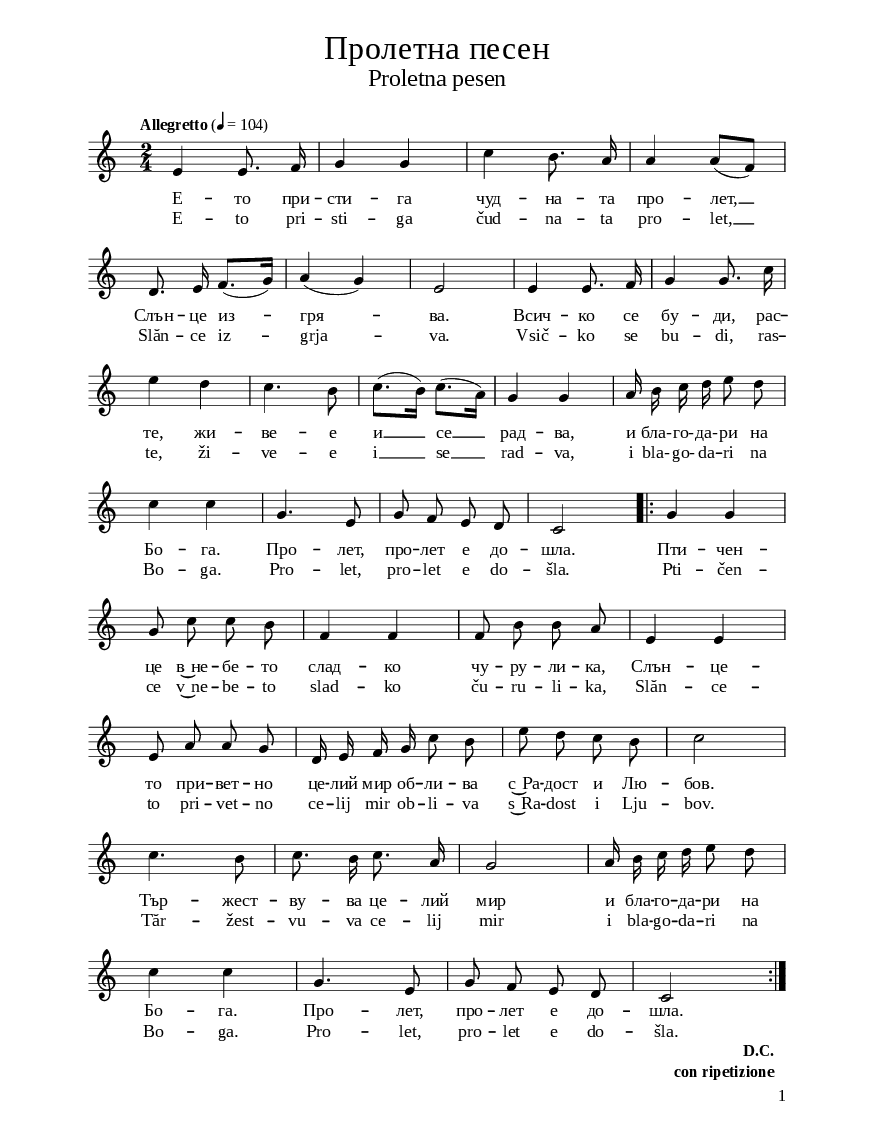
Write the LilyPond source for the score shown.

\version "2.24.1"

% include paper part and global functions
\include "include/globals.ily"

\bookpart {
  \label #'ref181
  \tocItem \markup "Пролетна песен – Proletna pesen"
  \include "include/bookpart-paper.ily"
  \score {
    \include "include/score-layout.ily"

    \new Voice \absolute {
      \clef treble
      \key c \major
      \time 2/4
      \tempoFunc "Allegretto" 4 "104"
      \autoBeamOff
      e'4  e'8.  f'16 | % 2
      g'4  g'4 | % 3
      c''4 b'8.  a'16 | % 4
      a'4  a'8 ( [  f'8 ) ] | \break % 5
      d'8.  e'16  f'8. ( [  g'16 ) ] | % 6
      a'4 (  g'4 ) | % 7
      e'2  | % 8
      e'4  e'8.  f'16 | % 9
      g'4  g'8. c''16 \break |
      e''4 d''4 | % 11
      c''4. b'8 | % 12
      c''8. ( [ b'16 ) ] c''8. ( [
      a'16 ) ] | % 13
      g'4  g'4 | % 14
      a'16 b'16 c''16 d''16
      e''8 d''8  | % 15
      c''4 c''4  | % 16
      g'4.  e'8 | % 17
      g'8  f'8  e'8  d'8 | % 18
      c'2
      \bar ".|:"
      | % 19
      g'4  g'4 \break |
      g'8 c''8 c''8 b'8 | % 21
      f'4  f'4 | % 22
      f'8 b'8 b'8  a'8 | % 23
      e'4  e'4 \break | % 24
      e'8  a'8  a'8  g'8 | % 25
      d'16  e'16  f'16  g'16
      c''8 b'8 | % 26
      e''8 d''8 c''8 b'8 | % 27
      c''2 \break | % 28
      c''4. b'8 | % 29
      c''8. b'16 c''8.  a'16 |
      g'2 | % 31
      a'16 b'16 c''16 d''16
      e''8 d''8 \break | % 32
      c''4 c''4 | % 33
      g'4.  e'8 | % 34
      g'8  f'8  e'8  d'8 | % 35
      c'2
      \bar ":|."
    }

    \addlyrics {
      Е
      -- то при -- сти -- га чуд -- на --
      та про -- лет, __  Слън -- це из
      -- гря -- ва. Всич -- ко се
      бу -- ди, рас -- те, жи -- ве -- е и __
      се __  рад -- ва, и "бла-" -- "го-" --
      "да-" -- ри на Бо -- га. Про -- лет,
      про -- лет е до -- шла. Пти -- чен
      -- це в~не -- бе -- то слад -- ко
      чу -- ру -- ли -- ка, Слън -- це -- то
      при -- вет -- но це -- лий мир об --
      ли -- ва с~Ра -- дост и Лю -- бов.
      Тър -- жест -- ву -- ва це -- лий
      мир и бла -- го -- да -- ри на Бо
      -- га. Про -- лет, про -- лет е до --
      шла.}
      \addlyrics {
        E
        -- to pri -- sti -- ga čud -- na --
        ta pro -- let, __  Slăn -- ce iz
        -- grja -- va. Vsič -- ko se
        bu -- di, ras -- te, ži -- ve -- e i __
        se __  rad -- va, i "bla-" -- "go-" --
        da -- ri na Bo -- ga. Pro -- let,
        pro -- let e do -- šla. Pti -- čen
        -- ce v~ne -- be -- to slad -- ko
        ču -- ru -- li -- ka, Slăn -- ce -- to
        pri -- vet -- no ce -- lij mir ob --
        li -- va s~Ra -- dost i Lju -- bov.
        Tăr -- žest -- vu -- va ce -- lij
        mir i bla -- go -- da -- ri na Bo
        -- ga. Pro -- let, pro -- let e do --
        šla.}

        \header {
          title = \titleFunc "Пролетна песен" "Proletna pesen"
        }

        \midi{}

      } % score

      \markup \dc-two "D.C.""con ripetizione"


      \pageBreak
      % include foreign translation(s) of the song
      \version "2.20.0"

\markup \fill-line { \fontsize #6 "Frühlingslied" }
\markup \null
\markup \null
\markup \fontsize #+2.5 {
  \hspace #10
  \override #'(baseline-skip . 2)

  \column {
    \line { " " }

 \line { " "Nun kommt der wundervolle Frühling; }

 \line { " "die Sonne geht auf, }

 \line { " "alles erwacht, gedeiht, lebt, }

 \line { " "und freut sich und dankt dem Herrn.}

 \line { " "Der Frühling, der Frühling ist da!}

 \line { " "Ein kleiner Vogel am Himmel zwitschert süß, }

 \line { " "die Sonne überströmt freundlich die ganze Welt mit Freude und Liebe.}

 \line { " "Die gesamte Schöpfung frohlockt und dankt dem Herrn! }

 \line { " "Der Frühling, der Frühling ist da!}

  }
}


    } % bookpart

    % Più mosso
    %
